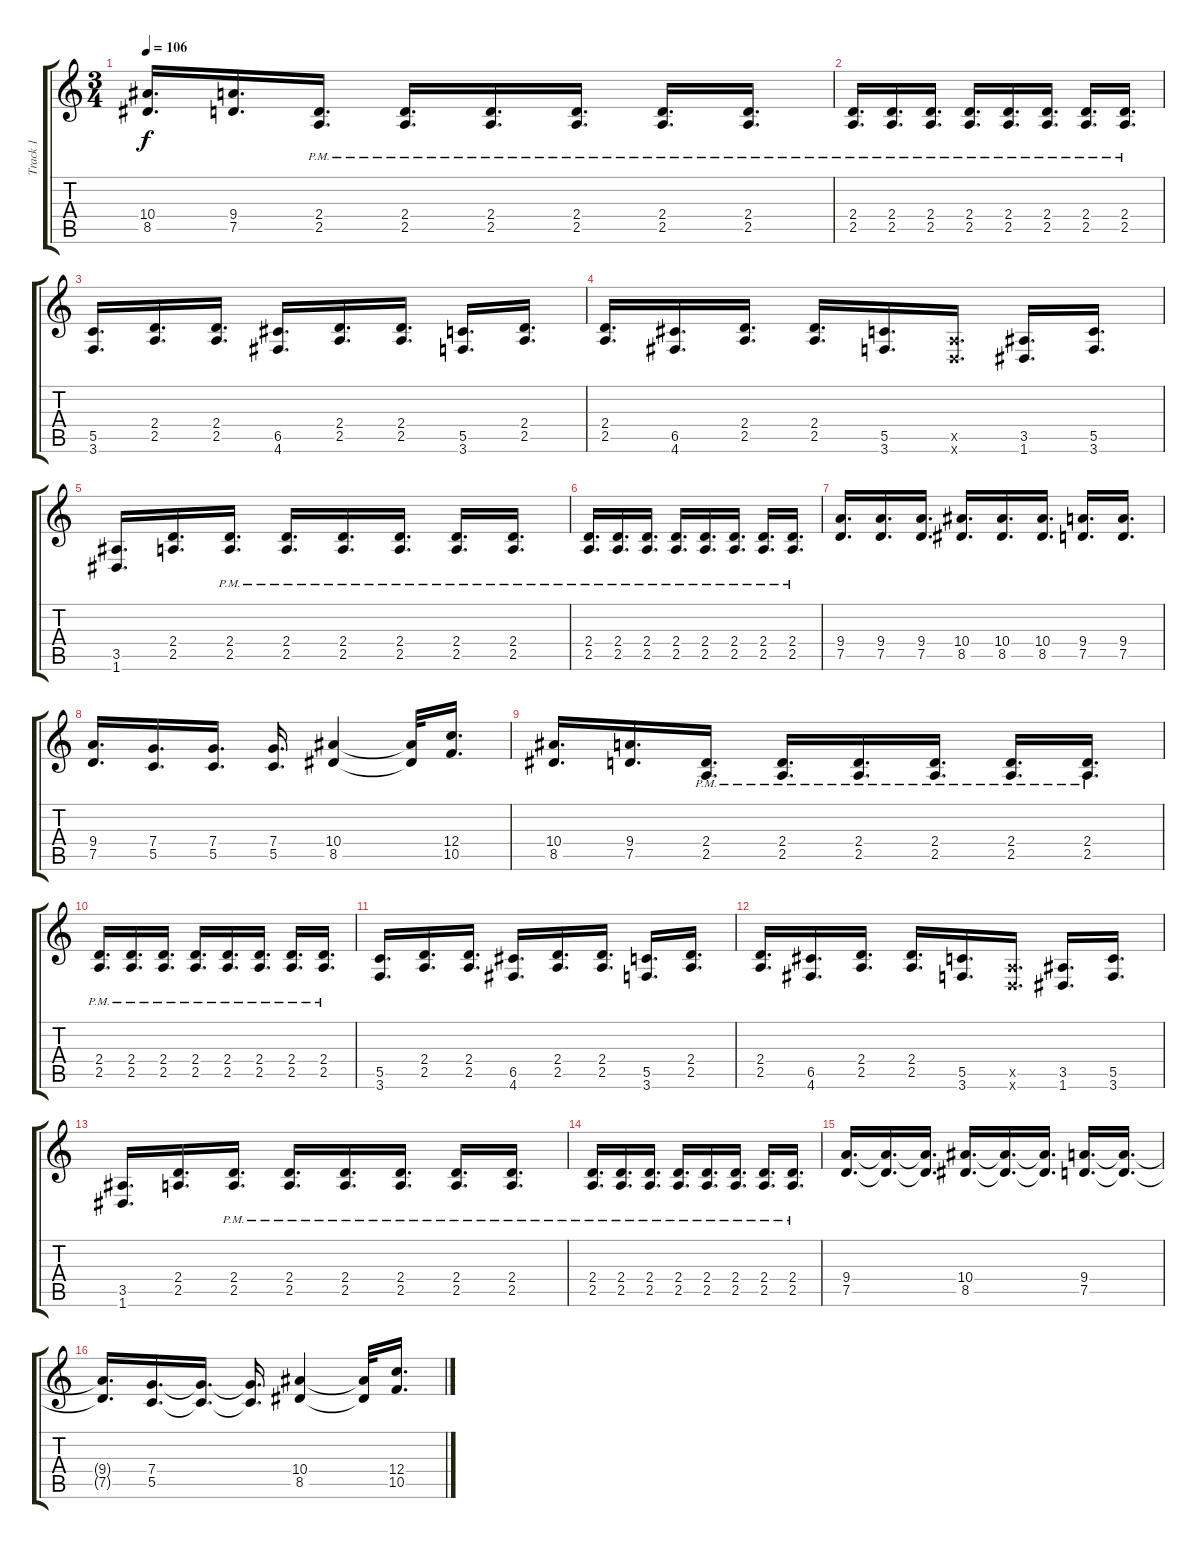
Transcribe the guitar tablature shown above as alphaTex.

\track ("Track 1" "Track 1") {instrument distortionguitar}
\staff {score tabs}
\tuning (D4 A3 F3 C3 G2 D2) {hide}
\ts (3 4)
\tempo 106
\clef g2
\ks c
(10.4 8.5).16{d dy f} (9.4 7.5).16{d} (2.4{pm} 2.5{pm}).16{d} (2.4{pm} 2.5{pm}).16{d} (2.4{pm} 2.5{pm}).16{d} (2.4{pm} 2.5{pm}).16{d} (2.4{pm} 2.5{pm}).16{d} (2.4{pm} 2.5{pm}).16{d} |
(2.4{pm} 2.5{pm}).16{d} (2.4{pm} 2.5{pm}).16{d} (2.4{pm} 2.5{pm}).16{d} (2.4{pm} 2.5{pm}).16{d} (2.4{pm} 2.5{pm}).16{d} (2.4{pm} 2.5{pm}).16{d} (2.4{pm} 2.5{pm}).16{d} (2.4{pm} 2.5{pm}).16{d} |
(5.5 3.6).16{d} (2.4 2.5).16{d} (2.4 2.5).16{d} (6.5 4.6).16{d} (2.4 2.5).16{d} (2.4 2.5).16{d} (5.5 3.6).16{d} (2.4 2.5).16{d} |
(2.4 2.5).16{d} (6.5 4.6).16{d} (2.4 2.5).16{d} (2.4 2.5).16{d} (5.5 3.6).16{d} (2.5{x} 0.6{x}).16{d} (3.5 1.6).16{d} (5.5 3.6).16{d} |
(3.5 1.6).16{d} (2.4 2.5).16{d} (2.4{pm} 2.5{pm}).16{d} (2.4{pm} 2.5{pm}).16{d} (2.4{pm} 2.5{pm}).16{d} (2.4{pm} 2.5{pm}).16{d} (2.4{pm} 2.5{pm}).16{d} (2.4{pm} 2.5{pm}).16{d} |
(2.4{pm} 2.5{pm}).16{d} (2.4{pm} 2.5{pm}).16{d} (2.4{pm} 2.5{pm}).16{d} (2.4{pm} 2.5{pm}).16{d} (2.4{pm} 2.5{pm}).16{d} (2.4{pm} 2.5{pm}).16{d} (2.4{pm} 2.5{pm}).16{d} (2.4{pm} 2.5{pm}).16{d} |
(9.4 7.5).16{d} (9.4 7.5).16{d} (9.4 7.5).16{d} (10.4 8.5).16{d} (10.4 8.5).16{d} (10.4 8.5).16{d} (9.4 7.5).16{d} (9.4 7.5).16{d} |
(9.4 7.5).16{d} (7.4 5.5).16{d} (7.4 5.5).16{d} (7.4 5.5).16{d} (10.4 8.5).4 (10.4{t} 8.5{t}).32 (12.4 10.5).16{d} |
(10.4 8.5).16{d} (9.4 7.5).16{d} (2.4{pm} 2.5{pm}).16{d} (2.4{pm} 2.5{pm}).16{d} (2.4{pm} 2.5{pm}).16{d} (2.4{pm} 2.5{pm}).16{d} (2.4{pm} 2.5{pm}).16{d} (2.4{pm} 2.5{pm}).16{d} |
(2.4{pm} 2.5{pm}).16{d} (2.4{pm} 2.5{pm}).16{d} (2.4{pm} 2.5{pm}).16{d} (2.4{pm} 2.5{pm}).16{d} (2.4{pm} 2.5{pm}).16{d} (2.4{pm} 2.5{pm}).16{d} (2.4{pm} 2.5{pm}).16{d} (2.4{pm} 2.5{pm}).16{d} |
(5.5 3.6).16{d} (2.4 2.5).16{d} (2.4 2.5).16{d} (6.5 4.6).16{d} (2.4 2.5).16{d} (2.4 2.5).16{d} (5.5 3.6).16{d} (2.4 2.5).16{d} |
(2.4 2.5).16{d} (6.5 4.6).16{d} (2.4 2.5).16{d} (2.4 2.5).16{d} (5.5 3.6).16{d} (2.5{x} 0.6{x}).16{d} (3.5 1.6).16{d} (5.5 3.6).16{d} |
(3.5 1.6).16{d} (2.4 2.5).16{d} (2.4{pm} 2.5{pm}).16{d} (2.4{pm} 2.5{pm}).16{d} (2.4{pm} 2.5{pm}).16{d} (2.4{pm} 2.5{pm}).16{d} (2.4{pm} 2.5{pm}).16{d} (2.4{pm} 2.5{pm}).16{d} |
(2.4{pm} 2.5{pm}).16{d} (2.4{pm} 2.5{pm}).16{d} (2.4{pm} 2.5{pm}).16{d} (2.4{pm} 2.5{pm}).16{d} (2.4{pm} 2.5{pm}).16{d} (2.4{pm} 2.5{pm}).16{d} (2.4{pm} 2.5{pm}).16{d} (2.4{pm} 2.5{pm}).16{d} |
(9.4 7.5).16{d} (9.4{t} 7.5{t}).16{d} (9.4{t} 7.5{t}).16{d} (10.4 8.5).16{d} (10.4{t} 8.5{t}).16{d} (10.4{t} 8.5{t}).16{d} (9.4 7.5).16{d} (9.4{t} 7.5{t}).16{d} |
(9.4{t} 7.5{t}).16{d} (7.4 5.5).16{d} (7.4{t} 5.5{t}).16{d} (7.4{t} 5.5{t}).16{d} (10.4 8.5).4 (10.4{t} 8.5{t}).32 (12.4 10.5).16{d}
